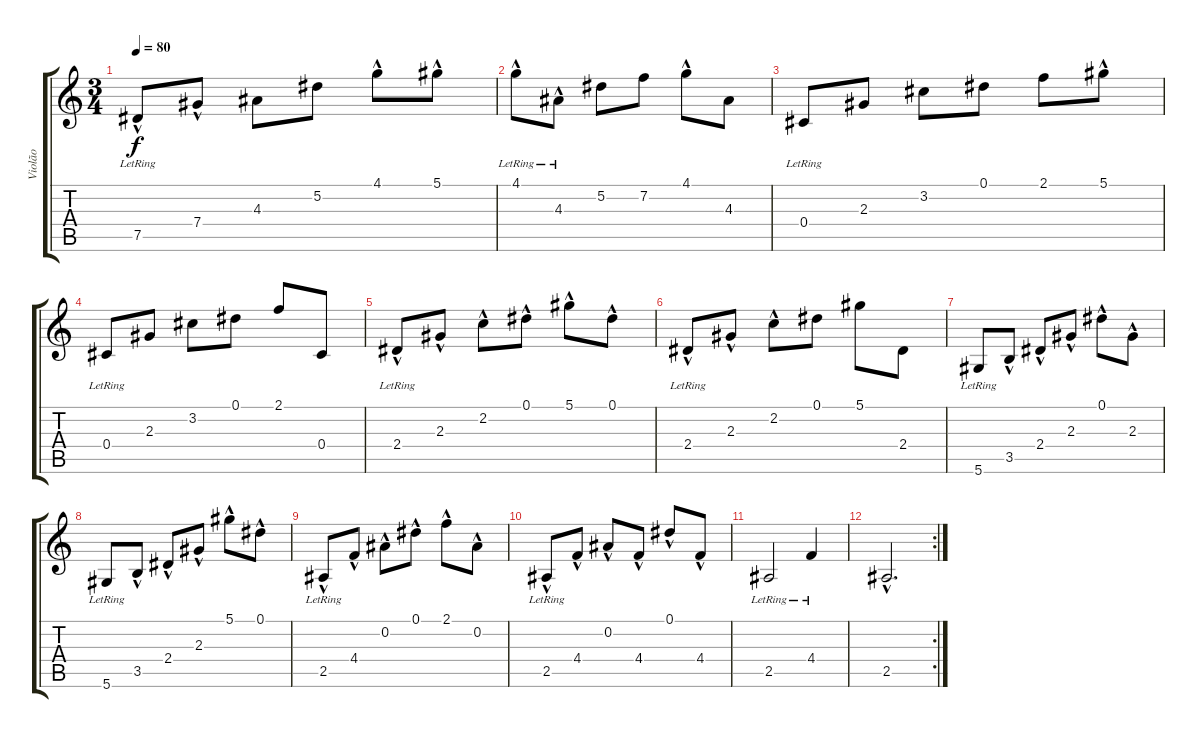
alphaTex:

\track ("Violão" "Violão") {instrument acousticguitarnylon}
\staff {score tabs}
\tuning (Eb4 Bb3 Gb3 Db3 Ab2 Eb2) {hide}
\ts (3 4)
\tempo 80
\clef g2
\ks c
7.5{hac lr}.8{dy f} 7.4{hac}.8 4.3.8 5.2.8 4.1{hac}.8 5.1{hac}.8 |
4.1{hac lr}.8 4.3{hac lr}.8 5.2.8 7.2.8 4.1{hac}.8 4.3.8 |
0.4{lr}.8 2.3.8 3.2.8 0.1.8 2.1.8 5.1{hac}.8 |
0.4{lr}.8 2.3.8 3.2.8 0.1.8 2.1.8 0.4.8 |
2.4{hac lr}.8 2.3{hac}.8 2.2{hac}.8 0.1{hac}.8 5.1{hac}.8 0.1{hac}.8 |
2.4{hac lr}.8 2.3{hac}.8 2.2{hac}.8 0.1.8 5.1.8 2.4.8 |
5.6{lr}.8 3.5{hac}.8 2.4{hac}.8 2.3{hac}.8 0.1{hac}.8 2.3{hac}.8 |
5.6{lr}.8 3.5{hac}.8 2.4{hac}.8 2.3{hac}.8 5.1{hac}.8 0.1{hac}.8 |
2.5{hac lr}.8 4.4{hac}.8 0.2{hac}.8 0.1{hac}.8 2.1{hac}.8 0.2{hac}.8 |
2.5{hac lr}.8 4.4{hac}.8 0.2{hac}.8 4.4{hac}.8 0.1{hac}.8 4.4{hac}.8 |
2.5{lr}.2 4.4{lr}.4 |
\rc 2
2.5{hac}.2{d}
